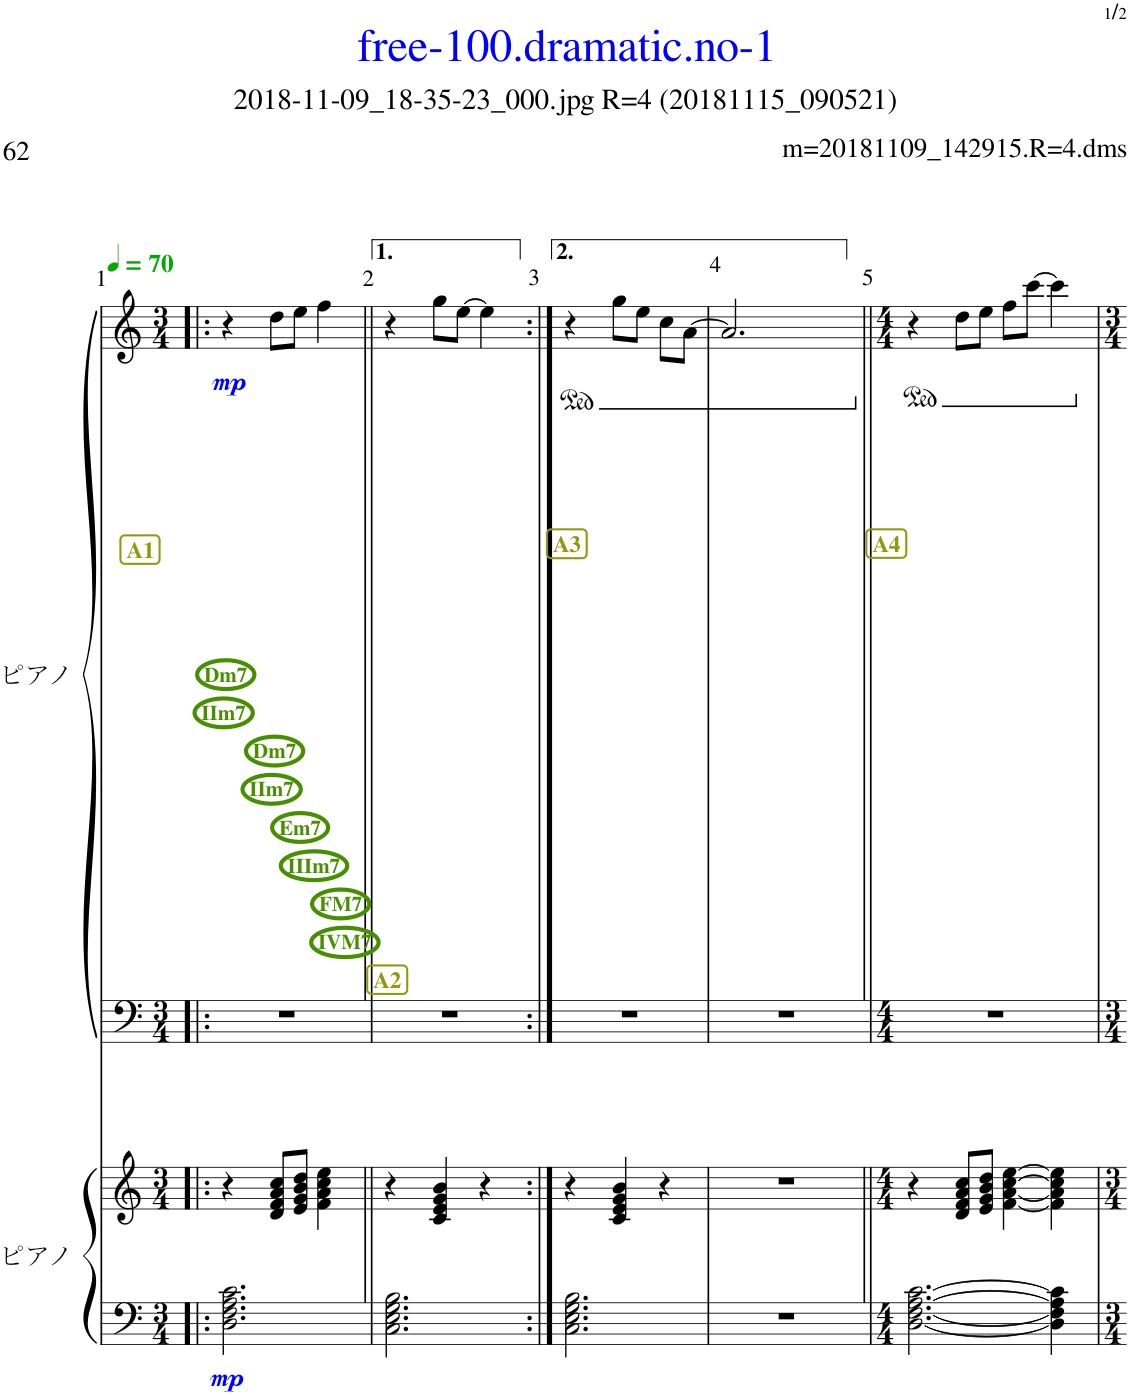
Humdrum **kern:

**kern	**kern	**dynam	**kern	**kern	**dynam
*part2	*part2	*part2	*part1	*part1	*part1
*staff4	*staff3	*staff3/4	*staff2	*staff1	*staff1/2
*I"ピアノ	*	*	*I"ピアノ	*	*
*clefF4	*clefG2	*	*clefF4	*clefG2	*
*k[]	*k[]	*	*k[]	*k[]	*
*M3/4	*M3/4	*	*M3/4	*M3/4	*
*MM70	*MM70	*	*MM70	*MM70	*
!!LO:REH:place=s1:b:B:cj:color=#91980E:fs=11:t=A1
=1!|:	=1!|:	=1!|:	=1!|:	=1!|:	=1!|:
!	!	!	!	!LO:TX:b:B:color=#478E00:t=Dm7	!
!	!	!	!	!LO:TX:b:B:color=#478E00:t=IIm7	!
!	!	!LO:DY:b=2	!	!	!LO:DY:b
2.D\ 2.F\ 2.A\ 2.c\	4r	mp	2.r	4r	mp
!	!	!	!	!LO:TX:b:B:color=#478E00:t=Dm7	!
!	!	!	!	!LO:TX:b:B:color=#478E00:t=IIm7	!
.	8d/ 8f/ 8a/ 8cc/L	.	.	8dd\L	.
!	!	!	!	!LO:TX:b:B:color=#478E00:t=Em7	!
!	!	!	!	!LO:TX:b:B:color=#478E00:t=IIIm7	!
.	8e/ 8g/ 8b/ 8dd/J	.	.	8ee\J	.
!	!	!	!	!LO:TX:b:B:color=#478E00:t=FM7	!
!	!	!	!	!LO:TX:b:B:color=#478E00:t=IVM7	!
.	4f\ 4a\ 4cc\ 4ee\	.	.	4ff\	.
!!LO:REH:place=s1:b:B:cj:color=#91980E:fs=11:t=A2
=2||	=2||	=2||	=2||	=2||	=2||
2.C\ 2.E\ 2.G\ 2.B\	4r	.	2.r	4r	.
.	4c/ 4e/ 4g/ 4b/	.	.	8gg\L	.
.	.	.	.	[8ee\J	.
.	4r	.	.	4ee\]	.
!!LO:REH:place=s1:b:B:cj:color=#91980E:fs=11:t=A3
=3:|!	=3:|!	=3:|!	=3:|!	=3:|!	=3:|!
*	*	*	*	*ped	*
2.C\ 2.E\ 2.G\ 2.B\	4r	.	2.r	4r	.
.	4c/ 4e/ 4g/ 4b/	.	.	8gg\L	.
.	.	.	.	8ee\J	.
.	4r	.	.	8cc\L	.
.	.	.	.	[8a\J	.
=4	=4	=4	=4	=4	=4
2.r	2.r	.	2.r	2.a/]	.
!!LO:REH:place=s1:b:B:cj:color=#91980E:fs=11:t=A4
=5||	=5||	=5||	=5||	=5||	=5||
*M4/4	*M4/4	*	*M4/4	*M4/4	*
*	*	*	*	*Xped	*
*	*	*	*	*ped	*
[2.D\ [2.F\ [2.A\ [2.c\	4r	.	1r	4r	.
.	8d/ 8f/ 8a/ 8cc/L	.	.	8dd\L	.
.	8e/ 8g/ 8b/ 8dd/J	.	.	8ee\J	.
.	[4f\ [4a\ [4cc\ [4ee\	.	.	8ff\L	.
.	.	.	.	[8ccc\J	.
4D\] 4F\] 4A\] 4c\]	4f\] 4a\] 4cc\] 4ee\]	.	.	4ccc\]	.
*	*	*	*	*Xped	*
=	=	=	=	=	=
*-	*-	*-	*-	*-	*-
